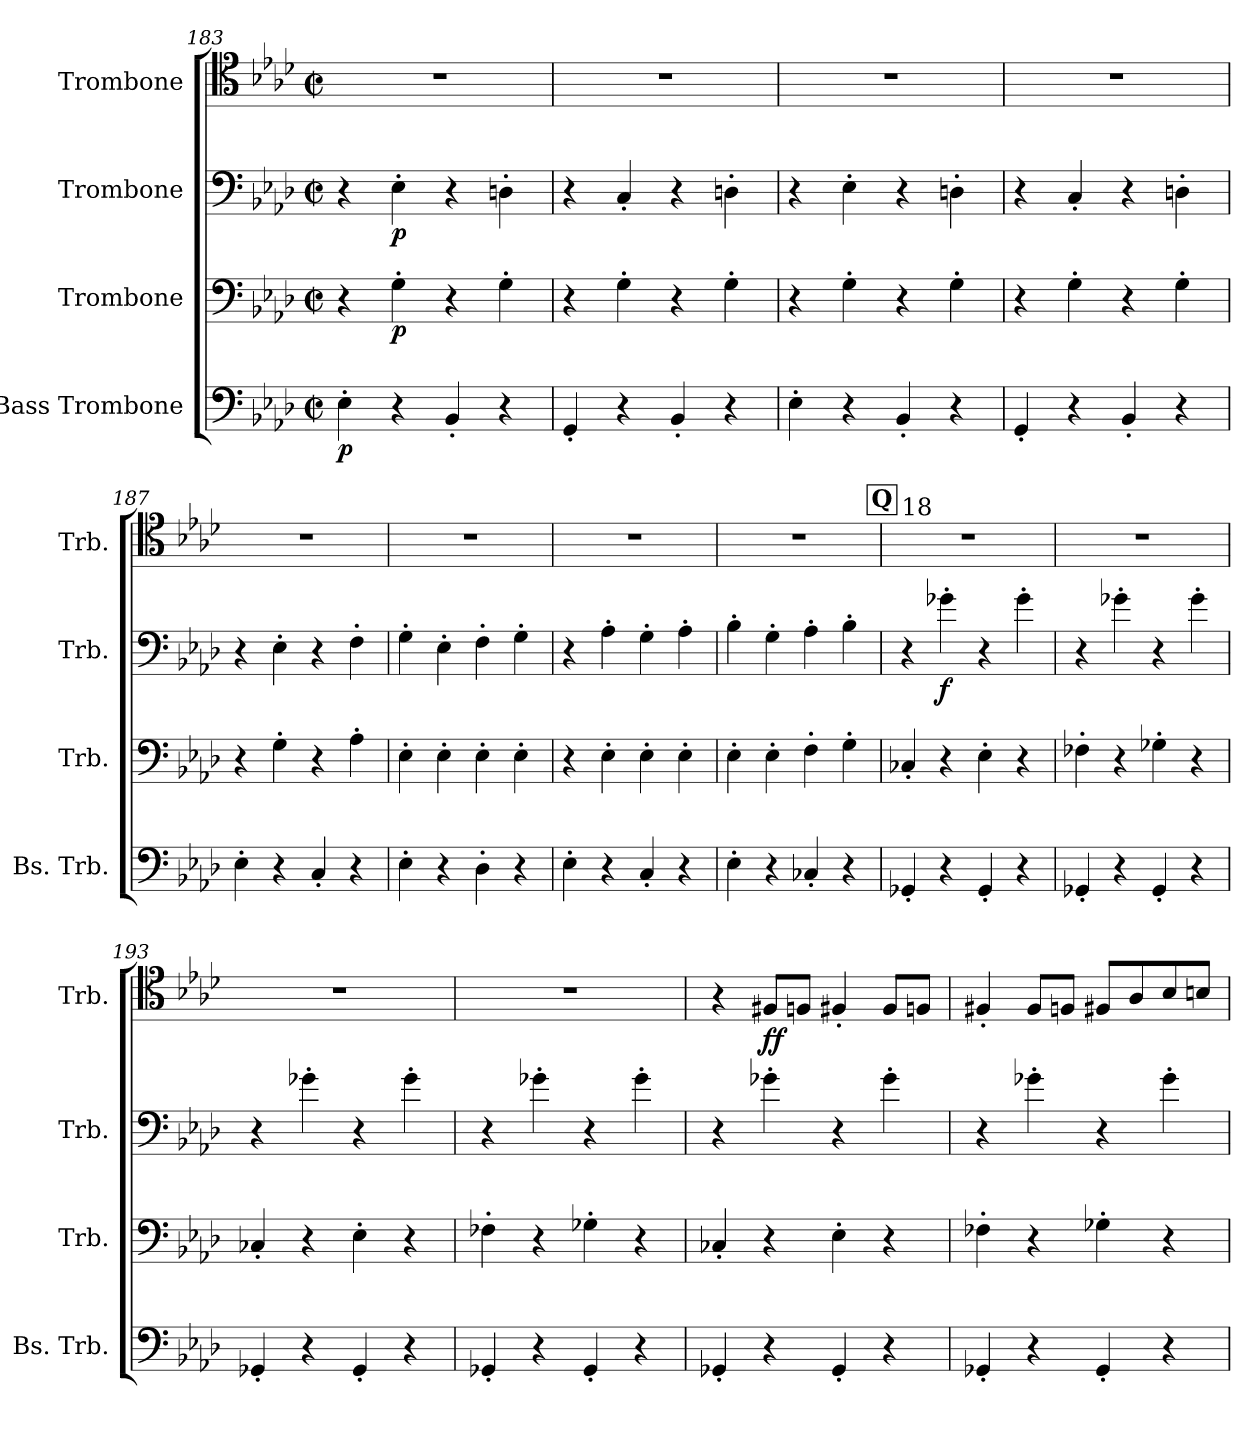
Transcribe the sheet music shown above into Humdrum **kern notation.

**kern	**dynam	**kern	**dynam	**kern	**dynam	**kern	**dynam
*part4	*part4	*part3	*part3	*part2	*part2	*part1	*part1
*staff4	*staff4	*staff3	*staff3	*staff2	*staff2	*staff1	*staff1
*I"Bass Trombone	*	*I"Trombone	*	*I"Trombone	*	*I"Trombone	*
*I'Bs. Trb.	*	*I'Trb.	*	*I'Trb.	*	*I'Trb.	*
*clefF4	*	*clefF4	*	*clefF4	*	*clefC4	*
*k[b-e-a-d-]	*	*k[b-e-a-d-]	*	*k[b-e-a-d-]	*	*k[b-e-a-d-]	*
*M2/2	*	*M2/2	*	*M2/2	*	*M2/2	*
*met(c|)	*	*met(c|)	*	*met(c|)	*	*met(c|)	*
=183	=183	=183	=183	=183	=183	=183	=183
!	!LO:DY:b	!	!	!	!	!	!
4E-'\	p	4r	.	4r	.	1r	.
!	!	!	!LO:DY:b	!	!LO:DY:b	!	!
4r	.	4G'\	p	4E-'\	p	.	.
4BB-'/	.	4r	.	4r	.	.	.
4r	.	4G'\	.	4Dn'\	.	.	.
=184	=184	=184	=184	=184	=184	=184	=184
4GG'/	.	4r	.	4r	.	1r	.
4r	.	4G'\	.	4C'/	.	.	.
4BB-'/	.	4r	.	4r	.	.	.
4r	.	4G'\	.	4Dn'\	.	.	.
=185	=185	=185	=185	=185	=185	=185	=185
4E-'\	.	4r	.	4r	.	1r	.
4r	.	4G'\	.	4E-'\	.	.	.
4BB-'/	.	4r	.	4r	.	.	.
4r	.	4G'\	.	4Dn'\	.	.	.
=186	=186	=186	=186	=186	=186	=186	=186
4GG'/	.	4r	.	4r	.	1r	.
4r	.	4G'\	.	4C'/	.	.	.
4BB-'/	.	4r	.	4r	.	.	.
4r	.	4G'\	.	4Dn'\	.	.	.
=187	=187	=187	=187	=187	=187	=187	=187
4E-'\	.	4r	.	4r	.	1r	.
4r	.	4G'\	.	4E-'\	.	.	.
4C'/	.	4r	.	4r	.	.	.
4r	.	4A-'\	.	4F'\	.	.	.
=188	=188	=188	=188	=188	=188	=188	=188
4E-'\	.	4E-'\	.	4G'\	.	1r	.
4r	.	4E-'\	.	4E-'\	.	.	.
4D-'\	.	4E-'\	.	4F'\	.	.	.
4r	.	4E-'\	.	4G'\	.	.	.
=189	=189	=189	=189	=189	=189	=189	=189
4E-'\	.	4r	.	4r	.	1r	.
4r	.	4E-'\	.	4A-'\	.	.	.
4C'/	.	4E-'\	.	4G'\	.	.	.
4r	.	4E-'\	.	4A-'\	.	.	.
!!LO:LB:g=z
=190	=190	=190	=190	=190	=190	=190	=190
4E-'\	.	4E-'\	.	4B-'\	.	1r	.
4r	.	4E-'\	.	4G'\	.	.	.
4C-X'/	.	4F'\	.	4A-'\	.	.	.
4r	.	4G'\	.	4B-'\	.	.	.
!!LO:REH:place=s1:a:fs=14:t=Q
=191	=191	=191	=191	=191	=191	=191	=191
!	!	!	!	!	!	!LO:TX:a:t=18	!
4GG-X'/	.	4C-X'/	.	4r	.	1r	.
!	!	!	!	!	!LO:DY:b	!	!
4r	.	4r	.	4g-X'\	f	.	.
4GG-'/	.	4E-'\	.	4r	.	.	.
4r	.	4r	.	4g-'\	.	.	.
=192	=192	=192	=192	=192	=192	=192	=192
4GG-X'/	.	4F-X'\	.	4r	.	1r	.
4r	.	4r	.	4g-X'\	.	.	.
4GG-'/	.	4G-X'\	.	4r	.	.	.
4r	.	4r	.	4g-'\	.	.	.
=193	=193	=193	=193	=193	=193	=193	=193
4GG-X'/	.	4C-X'/	.	4r	.	1r	.
4r	.	4r	.	4g-X'\	.	.	.
4GG-'/	.	4E-'\	.	4r	.	.	.
4r	.	4r	.	4g-'\	.	.	.
=194	=194	=194	=194	=194	=194	=194	=194
4GG-X'/	.	4F-X'\	.	4r	.	1r	.
4r	.	4r	.	4g-X'\	.	.	.
4GG-'/	.	4G-X'\	.	4r	.	.	.
4r	.	4r	.	4g-'\	.	.	.
=195	=195	=195	=195	=195	=195	=195	=195
4GG-X'/	.	4C-X'/	.	4r	.	4r	.
!	!	!	!	!	!	!	!LO:DY:b
4r	.	4r	.	4g-X'\	.	8F#X/L	ff
.	.	.	.	.	.	8Fn/J	.
4GG-'/	.	4E-'\	.	4r	.	4F#X'/	.
4r	.	4r	.	4g-'\	.	8F#/L	.
.	.	.	.	.	.	8Fn/J	.
=196	=196	=196	=196	=196	=196	=196	=196
4GG-X'/	.	4F-X'\	.	4r	.	4F#X'/	.
4r	.	4r	.	4g-X'\	.	8F#/L	.
.	.	.	.	.	.	8Fn/J	.
4GG-'/	.	4G-X'\	.	4r	.	8F#X/L	.
.	.	.	.	.	.	8A-/	.
4r	.	4r	.	4g-'\	.	8B-/	.
.	.	.	.	.	.	8Bn/J	.
=	=	=	=	=	=	=	=
*-	*-	*-	*-	*-	*-	*-	*-
